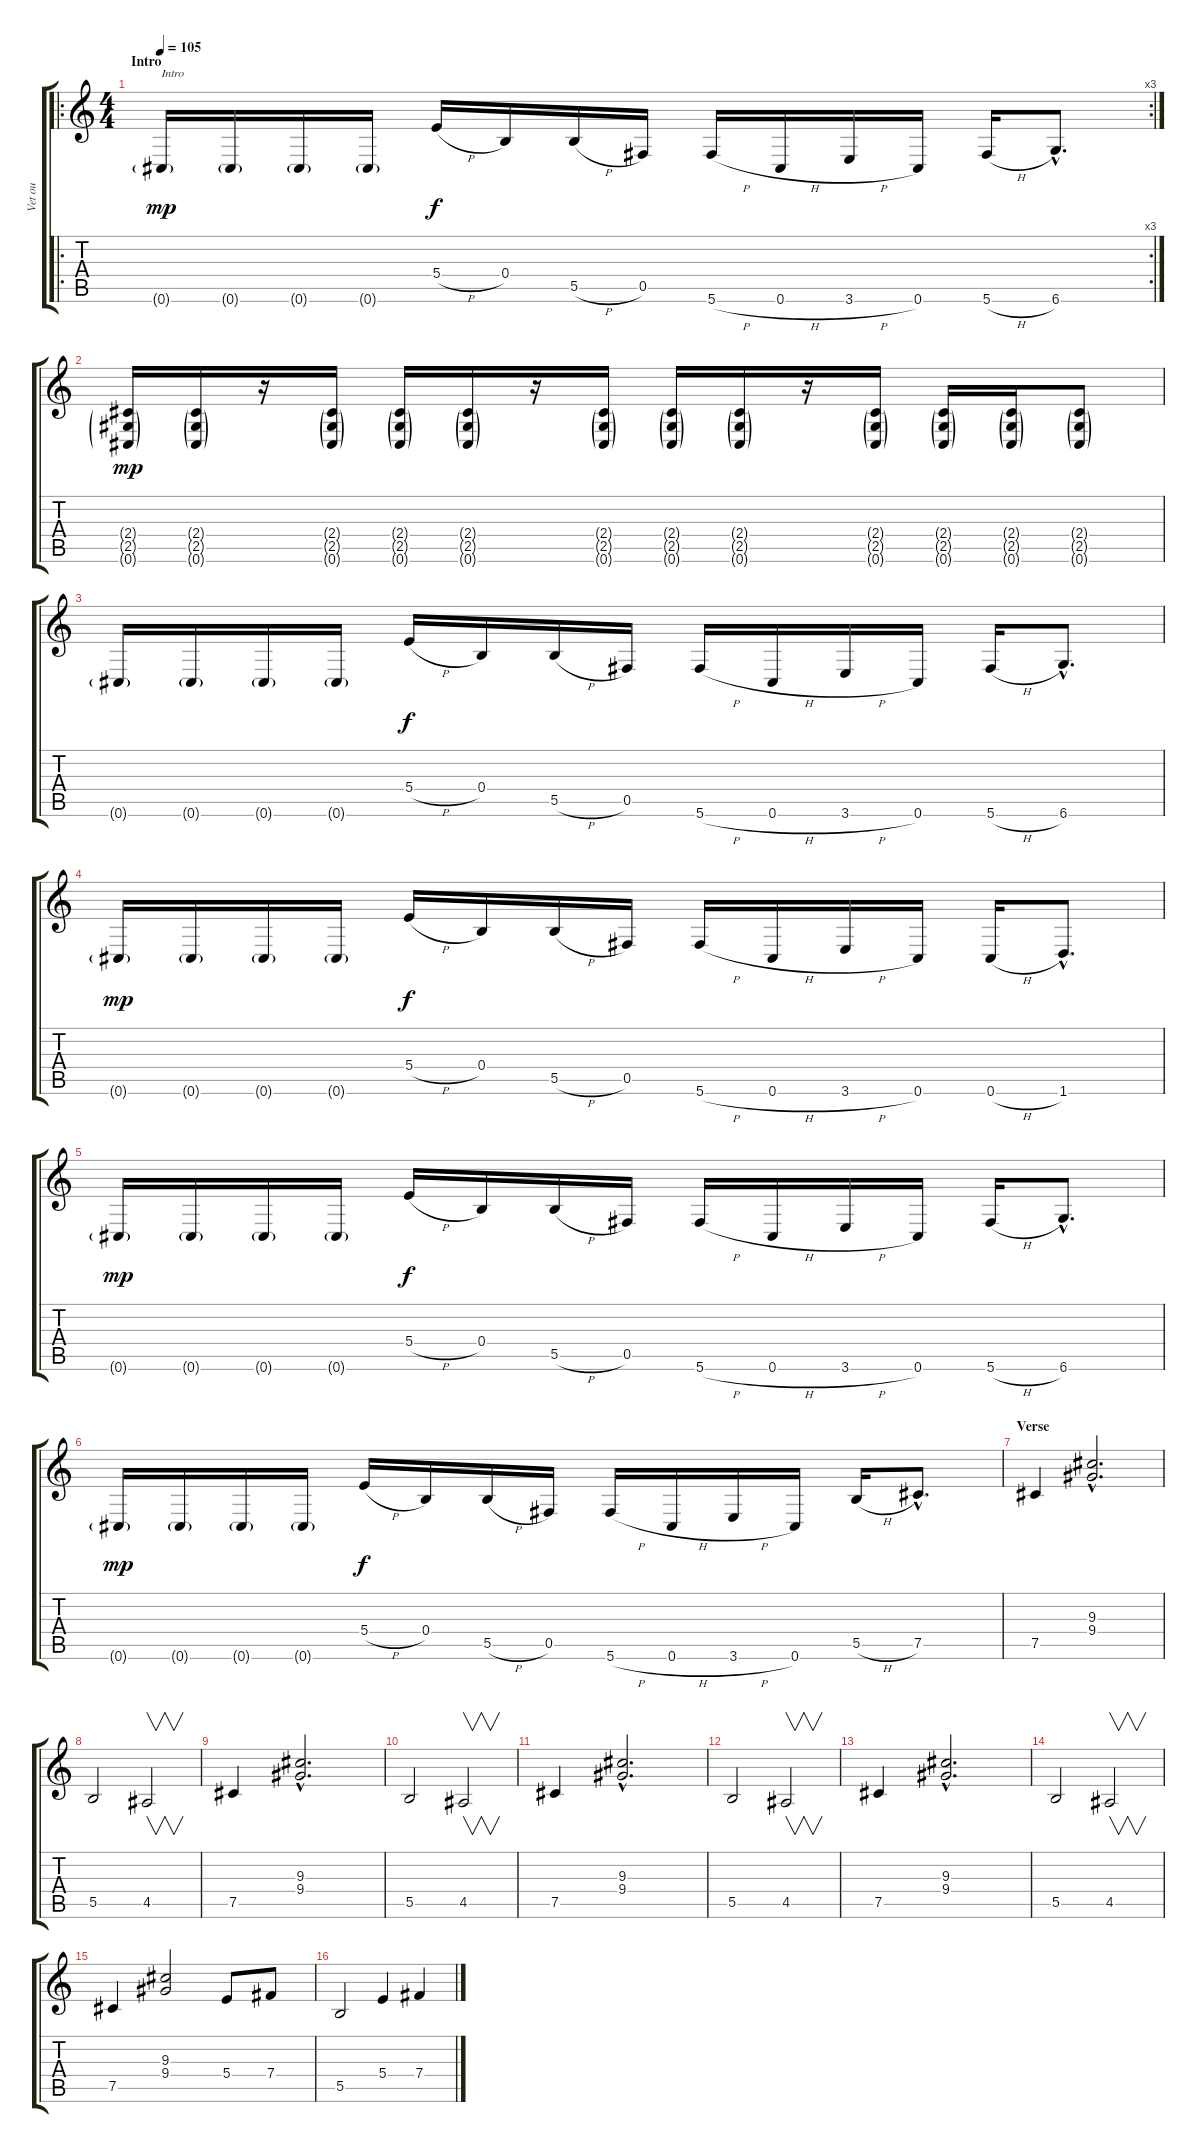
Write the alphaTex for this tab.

\track ("Vet ou" "Vet ou") {instrument distortionguitar}
\staff {score tabs}
\tuning (Db4 Ab3 E3 B2 Gb2 Db2) {hide}
\ro
\rc 3
\ts (4 4)
\section ("" "Intro")
\tempo 105
\clef g2
\ks c
0.6{g}.16{txt "Intro" dy mp instrument distortionguitar} 0.6{g}.16 0.6{g}.16 0.6{g}.16 5.4{h}.16{dy f} 0.4.16 5.5{h}.16 0.5.16 5.6{h}.16 0.6{h}.16 3.6{h}.16 0.6.16 5.6{h}.16 6.6{hac}.8{d} |
(2.4{g} 2.5{g} 0.6{g}).16{dy mp} (2.4{g} 2.5{g} 0.6{g}).16 r.16 (2.4{g} 2.5{g} 0.6{g}).16 (2.4{g} 2.5{g} 0.6{g}).16 (2.4{g} 2.5{g} 0.6{g}).16 r.16 (2.4{g} 2.5{g} 0.6{g}).16 (2.4{g} 2.5{g} 0.6{g}).16 (2.4{g} 2.5{g} 0.6{g}).16 r.16 (2.4{g} 2.5{g} 0.6{g}).16 (2.4{g} 2.5{g} 0.6{g}).16 (2.4{g} 2.5{g} 0.6{g}).16 (2.4{g} 2.5{g} 0.6{g}).8 |
0.6{g}.16 0.6{g}.16 0.6{g}.16 0.6{g}.16 5.4{h}.16{dy f} 0.4.16 5.5{h}.16 0.5.16 5.6{h}.16 0.6{h}.16 3.6{h}.16 0.6.16 5.6{h}.16 6.6{hac}.8{d} |
0.6{g}.16{dy mp} 0.6{g}.16 0.6{g}.16 0.6{g}.16 5.4{h}.16{dy f} 0.4.16 5.5{h}.16 0.5.16 5.6{h}.16 0.6{h}.16 3.6{h}.16 0.6.16 0.6{h}.16 1.6{hac}.8{d} |
0.6{g}.16{dy mp} 0.6{g}.16 0.6{g}.16 0.6{g}.16 5.4{h}.16{dy f} 0.4.16 5.5{h}.16 0.5.16 5.6{h}.16 0.6{h}.16 3.6{h}.16 0.6.16 5.6{h}.16 6.6{hac}.8{d} |
0.6{g}.16{dy mp} 0.6{g}.16 0.6{g}.16 0.6{g}.16 5.4{h}.16{dy f} 0.4.16 5.5{h}.16 0.5.16 5.6{h}.16 0.6{h}.16 3.6{h}.16 0.6.16 5.5{h}.16 7.5{hac}.8{d} |
\section ("" "Verse")
7.5.4 (9.3{hac} 9.4{hac}).2{d} |
5.5.2 4.5.2{v} |
7.5.4 (9.3{hac} 9.4{hac}).2{d} |
5.5.2 4.5.2{v} |
7.5.4 (9.3{hac} 9.4{hac}).2{d} |
5.5.2 4.5.2{v} |
7.5.4 (9.3{hac} 9.4{hac}).2{d} |
5.5.2 4.5.2{v} |
7.5.4 (9.3 9.4).2 5.4.8 7.4.8 |
5.5.2 5.4.4 7.4.4
